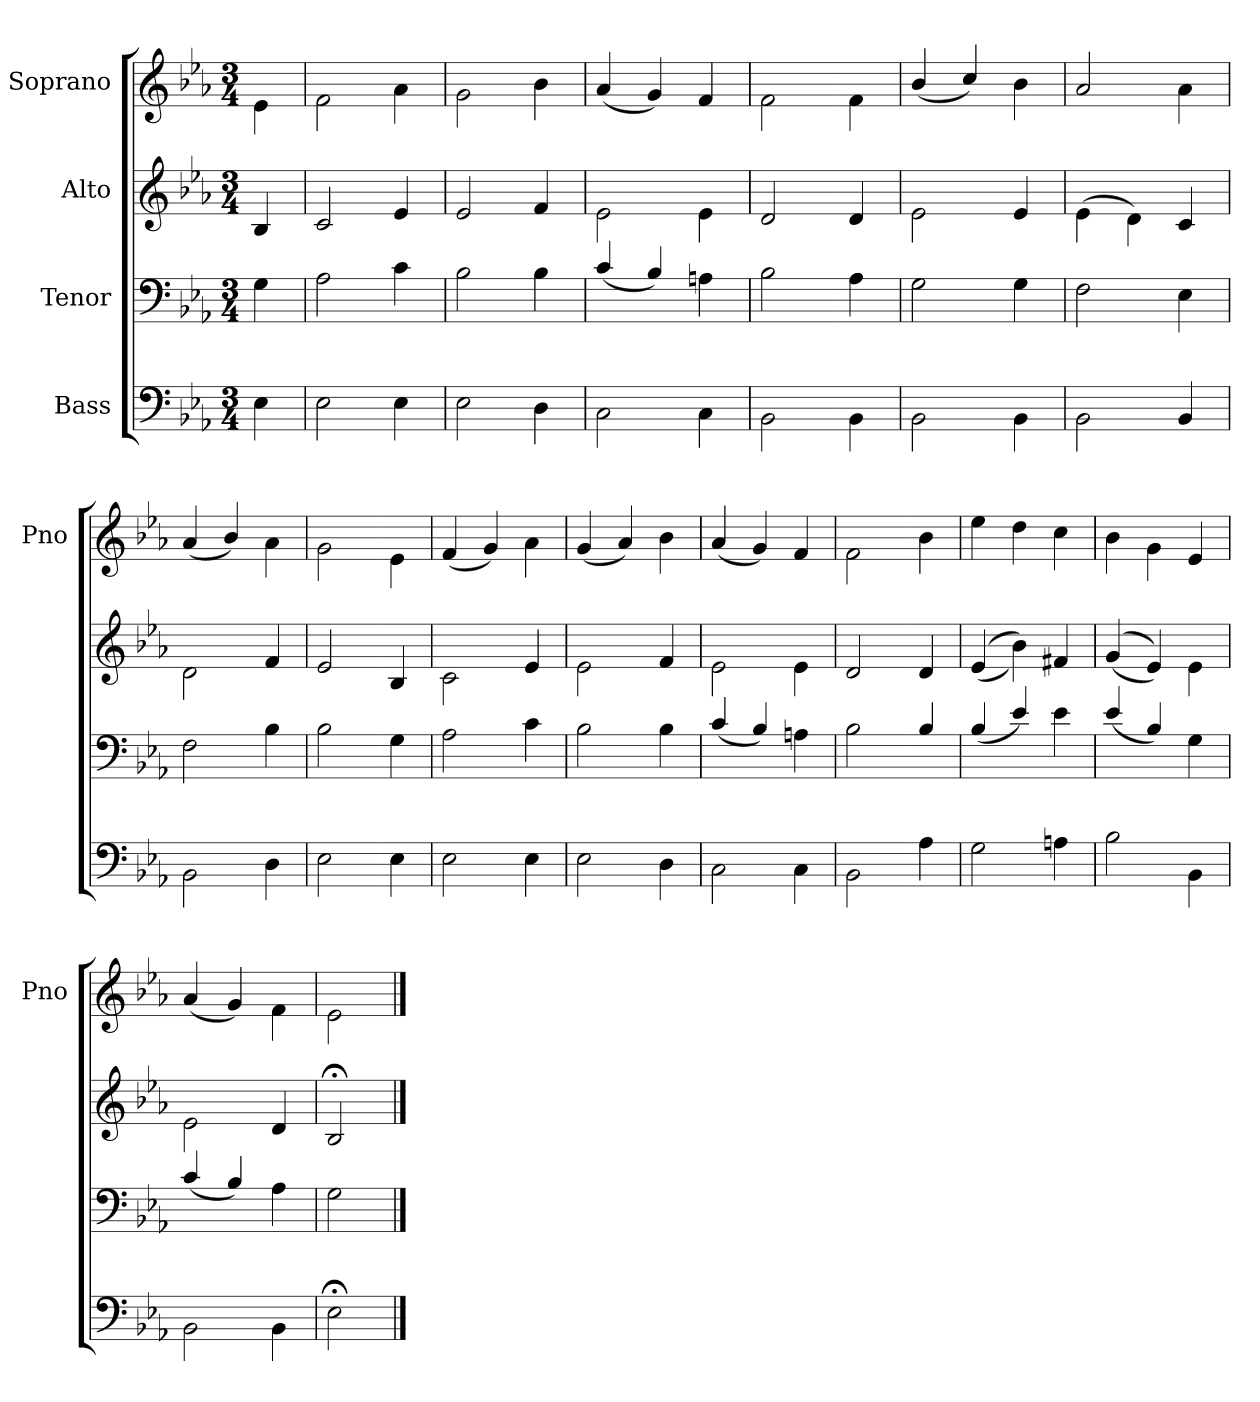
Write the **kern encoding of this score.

**kern	**kern	**kern	**kern
*part4	*part3	*part2	*part1
*staff4	*staff3	*staff2	*staff1
*I"Bass	*I"Tenor	*I"Alto	*I"Soprano
*	*	*	*I'Pno
*clefF4	*clefF4	*clefG2	*clefG2
*k[b-e-a-]	*k[b-e-a-]	*k[b-e-a-]	*k[b-e-a-]
*E-:	*E-:	*E-:	*E-:
*M3/4	*M3/4	*M3/4	*M3/4
=	=	=	=
4E-\	4G\	4B-/	4e-\
=	=	=	=
2E-\	2A-\	2c/	2f\
4E-\	4c\	4e-/	4a-\
=	=	=	=
2E-\	2B-\	2e-/	2g\
4D\	4B-\	4f/	4b-\
=	=	=	=
2C\	(>4c/	2e-\	(>4a-/
.	4B-/)	.	4g/)
4C\	4An\	4e-\	4f/
=	=	=	=
2BB-\	2B-\	2d/	2f\
=-	=-	=-	=-
4BB-\	4A-\	4d/	4f\
=	=	=	=
2BB-\	2G\	2e-\	(>4b-/
.	.	.	4cc/)
4BB-\	4G\	4e-/	4b-\
=	=	=	=
2BB-\	2F\	(<4e-\	2a-/
.	.	4d\)	.
4BB-/	4E-\	4c/	4a-\
=	=	=	=
2BB-\	2F\	2d\	(>4a-/
.	.	.	4b-/)
4D\	4B-\	4f/	4a-\
=	=	=	=
2E-\	2B-\	2e-/	2g\
=-	=-	=-	=-
4E-\	4G\	4B-/	4e-\
=	=	=	=
2E-\	2A-\	2c\	(>4f/
.	.	.	4g/)
4E-\	4c\	4e-/	4a-\
=	=	=	=
2E-\	2B-\	2e-\	(>4g/
.	.	.	4a-/)
4D\	4B-\	4f/	4b-\
=	=	=	=
2C\	(>4c/	2e-\	(>4a-/
.	4B-/)	.	4g/)
4C\	4An\	4e-\	4f/
=	=	=	=
2BB-\	2B-\	2d/	2f\
=-	=-	=-	=-
4A-\	4B-/	4d/	4b-\
=	=	=	=
2G\	(>4B-/	(>(<4e-/	4ee-\
.	4e-/)	4b-\))	4dd\
4An\	4e-\	4f#X/	4cc\
=	=	=	=
2B-\	(>4e-/	(>(<4g/	4b-\
.	4B-/)	4e-/))	4g\
4BB-\	4G\	4e-\	4e-/
=	=	=	=
2BB-\	(>4c/	2e-\	(>4a-/
.	4B-/)	.	4g/)
4BB-\	4A-\	4d/	4f\
=	=	=	=
2E-;\	2G\	2B-;</	2e-\
==	==	==	==
*-	*-	*-	*-
